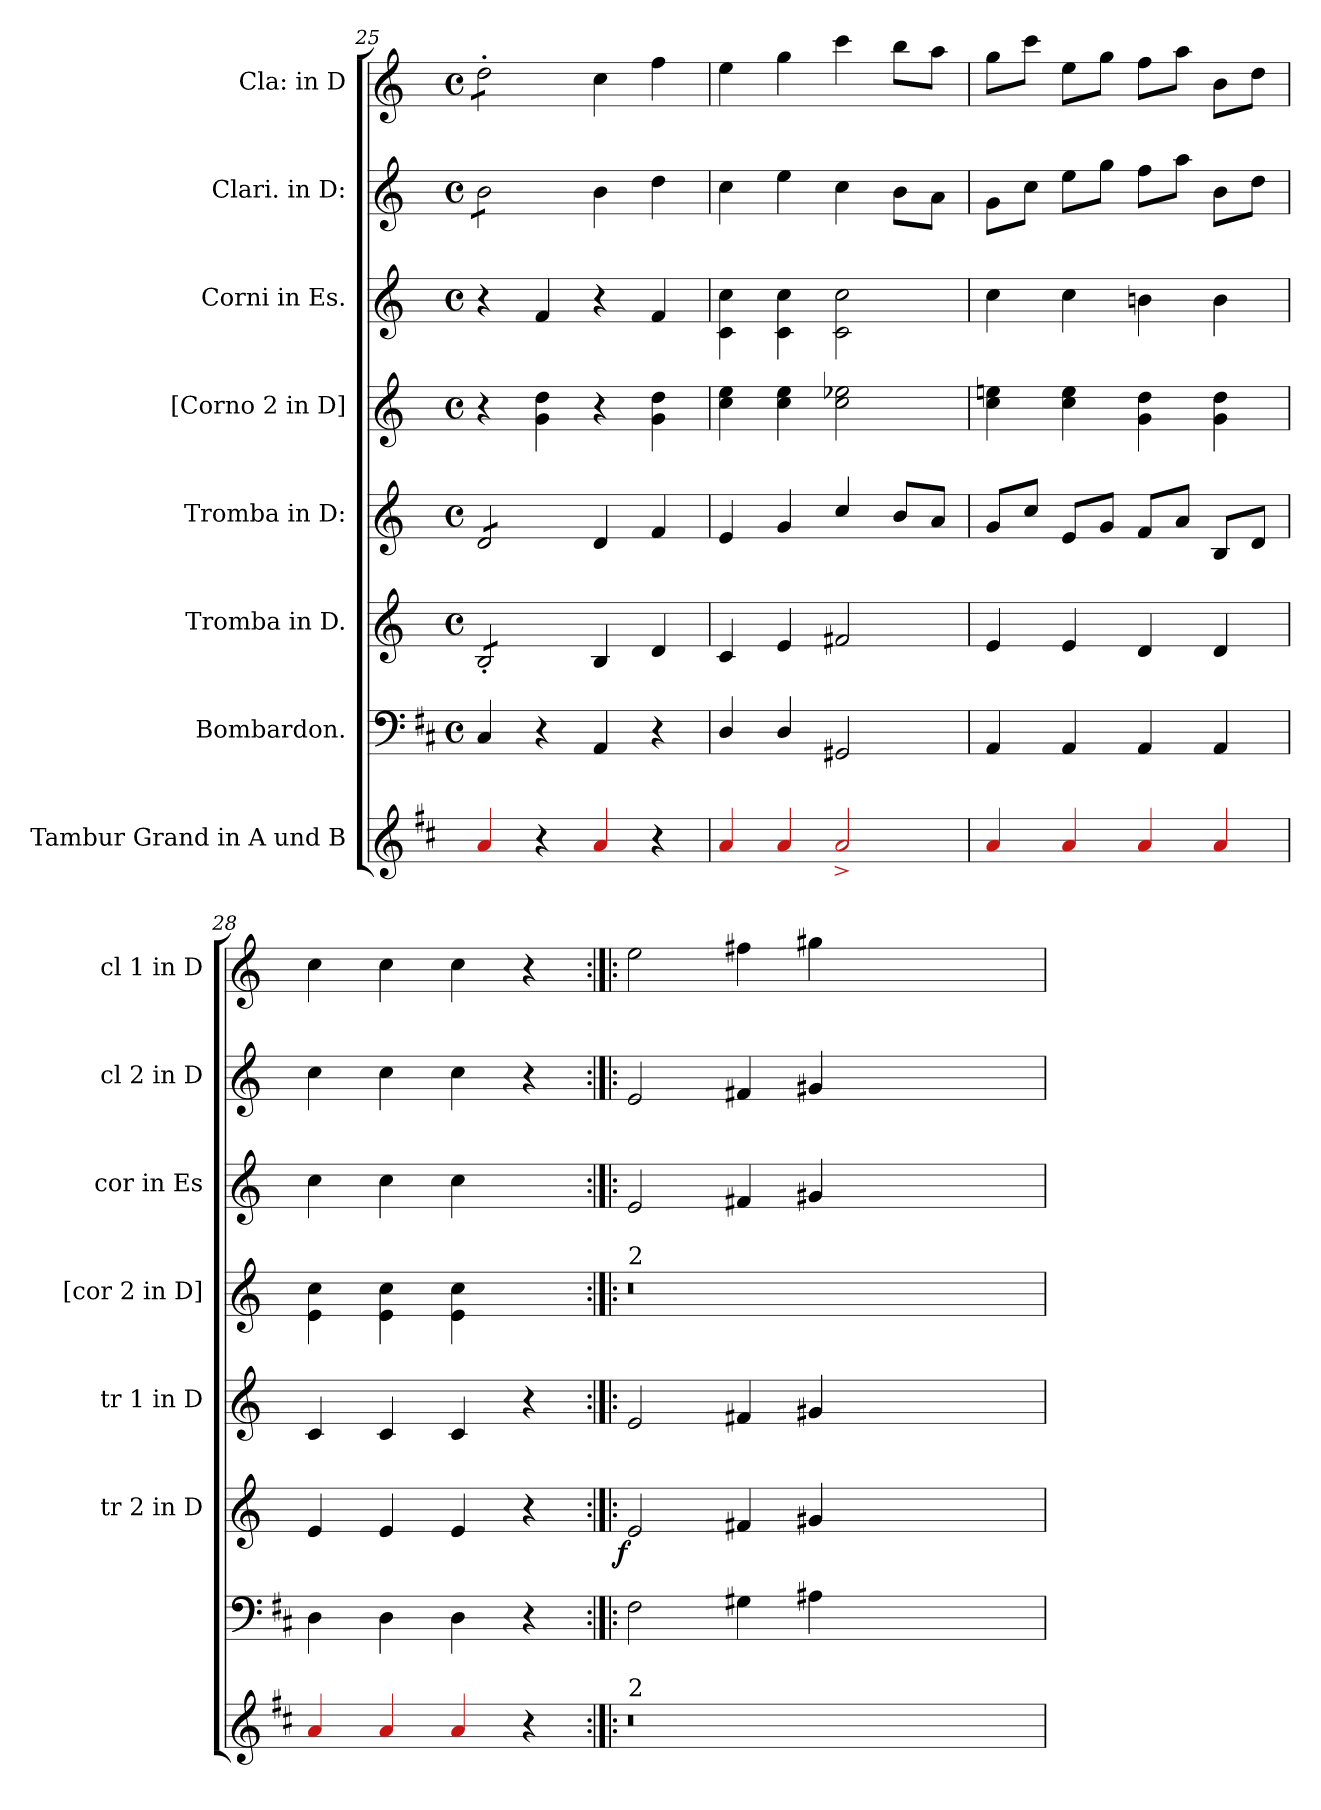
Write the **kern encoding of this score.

**kern	**kern	**kern	**dynam	**kern	**kern	**kern	**kern	**kern
*part8	*part7	*part6	*part6	*part5	*part4	*part3	*part2	*part1
*staff8	*staff7	*staff6	*staff6	*staff5	*staff4	*staff3	*staff2	*staff1
*I"Tambur Grand in A und B	*I"Bombardon.	*I"Tromba in D.	*	*I"Tromba in D:	*I"[Corno 2 in D]	*I"Corni in Es.	*I"Clari. in D:	*I"Cla: in D
*	*	*I'tr 2 in D	*	*I'tr 1 in D	*I'[cor 2 in D]	*I'cor in Es	*I'cl 2 in D	*I'cl 1 in D
*clefG2	*clefF4	*clefG2	*	*clefG2	*clefG2	*clefG2	*clefG2	*clefG2
*	*	*ITrd-1c-2	*	*ITrd-1c-2	*ITrd6c10	*ITrd6c10	*ITrd-1c-2	*ITrd-1c-2
*k[f#c#]	*k[f#c#]	*k[f#c#]	*	*k[f#c#]	*k[f#c#]	*k[f#c#]	*k[f#c#]	*k[f#c#]
*D:	*D:	*D:	*	*D:	*D:	*D:	*D:	*D:
*	*M4/4	*M4/4	*	*M4/4	*M4/4	*M4/4	*M4/4	*M4/4
*	*met(c)	*met(c)	*	*met(c)	*met(c)	*met(c)	*met(c)	*met(c)
=25	=25	=25	=25	=25	=25	=25	=25	=25
!	!	!	!	!	!	!	!	!LO:TX:a:t=....
!	!	!LO:TX:b:i:t=....	!	!	!	!	!	!
*	*	*tremolo	*	*	*	*	*	*
*	*	*	*	*tremolo	*	*	*	*
*	*	*	*	*	*	*	*tremolo	*
*	*	*	*	*	*	*	*	*tremolo
4Ra/	4C#/	8c#'/L	.	8e/L	4r	4r	8cc#\L	8ee'\L
.	.	8c#'/	.	8e/	.	.	8cc#\	8ee'\
4r	4r	8c#'/	.	8e/	4A\ 4e\	4G/	8cc#\	8ee'\
.	.	8c#'/J	.	8e/J	.	.	8cc#\J	8ee'\J
*	*	*	*	*	*	*	*	*Xtremolo
*	*	*	*	*	*	*	*Xtremolo	*
*	*	*	*	*Xtremolo	*	*	*	*
*	*	*Xtremolo	*	*	*	*	*	*
4Ra/	4AA/	4c#/	.	4e/	4r	4r	4cc#\	4dd\
4r	4r	4e/	.	4g/	4A\ 4e\	4G/	4ee\	4gg\
=26	=26	=26	=26	=26	=26	=26	=26	=26
4Ra/	4D/	4d/	.	4f#/	4d\ 4f#\	4D\ 4d\	4dd\	4ff#\
4Ra/	4D/	4f#/	.	4a/	4d\ 4f#\	4D\ 4d\	4ff#\	4aa\
2Ra^/	2GG#X/	2g#X/	.	4dd/	2d\ 2fn\	2D\ 2d\	4dd\	4ddd\
.	.	.	.	8cc#/L	.	.	8cc#\L	8ccc#\L
.	.	.	.	8b/J	.	.	8b\J	8bb\J
=27	=27	=27	=27	=27	=27	=27	=27	=27
4Ra/	4AA/	4f#/	.	8a/L	4d\ 4f#X\	4d\	8a\L	8aa\L
.	.	.	.	8dd/J	.	.	8dd\J	8ddd\J
4Ra/	4AA/	4f#/	.	8f#/L	4d\ 4f#\	4d\	8ff#\L	8ff#\L
.	.	.	.	8a/J	.	.	8aa\J	8aa\J
4Ra/	4AA/	4e/	.	8g/L	4A\ 4e\	4c#X\	8gg\L	8gg\L
.	.	.	.	8b/J	.	.	8bb\J	8bb\J
4Ra/	4AA/	4e/	.	8c#/L	4A\ 4e\	4c#\	8cc#\L	8cc#\L
.	.	.	.	8e/J	.	.	8ee\J	8ee\J
=28	=28	=28	=28	=28	=28	=28	=28	=28
4Ra/	4D\	4f#/	.	4d/	4F#\ 4d\	4d\	4dd\	4dd\
4Ra/	4D\	4f#/	.	4d/	4F#\ 4d\	4d\	4dd\	4dd\
4Ra/	4D\	4f#/	.	4d/	4F#\ 4d\	4d\	4dd\	4dd\
4r	4r	4r	.	4r	4ryy	4ryy	4r	4r
=29:|!|:	=29:|!|:	=29:|!|:	=29:|!|:	=29:|!|:	=29:|!|:	=29:|!|:	=29:|!|:	=29:|!|:
!	!	!	!	!	!LO:TX:a:t=2	!	!	!
!LO:TX:a:t=2	!	!	!	!	!	!	!	!
!	!	!	!LO:DY:rj	!	!	!	!	!
0r	2F#\	2f#:/	f	2f#/	0r	2F#/	2f#/	2ff#\
.	4G#X\	4g#X/	.	4g#X/	.	4G#X/	4g#X/	4gg#X\
.	4A#X\	4a#X/	.	4a#X/	.	4A#X/	4a#X/	4aa#X\
.	1ryy	1ryy	.	1ryy	.	1ryy	1ryy	1ryy
=	=	=	=	=	=	=	=	=
*-	*-	*-	*-	*-	*-	*-	*-	*-
